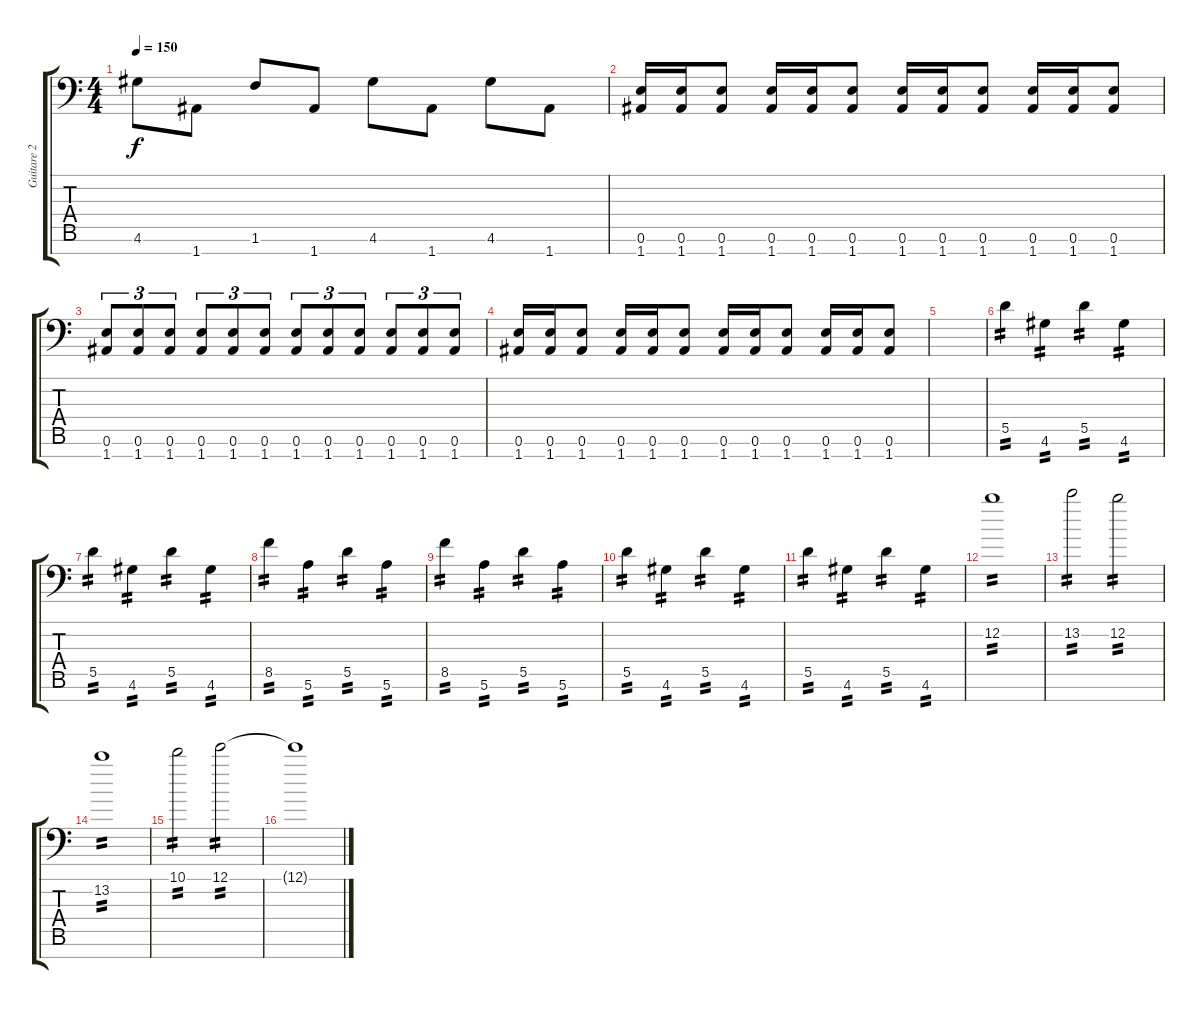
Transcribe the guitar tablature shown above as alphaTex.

\track ("Guitare 2" "Guitare 2") {instrument distortionguitar}
\staff {score tabs}
\tuning (E4 B3 G3 D3 A2 E2 A1) {hide}
\ts (4 4)
\tempo 150
\clef f4
\ks c
4.6.8{dy f} 1.7.8 1.6.8 1.7.8 4.6.8 1.7.8 4.6.8 1.7.8 |
(0.6 1.7).16 (0.6 1.7).16 (0.6 1.7).8 (0.6 1.7).16 (0.6 1.7).16 (0.6 1.7).8 (0.6 1.7).16 (0.6 1.7).16 (0.6 1.7).8 (0.6 1.7).16 (0.6 1.7).16 (0.6 1.7).8 |
(0.6 1.7).8{tu (3 2)} (0.6 1.7).8{tu (3 2)} (0.6 1.7).8{tu (3 2)} (0.6 1.7).8{tu (3 2)} (0.6 1.7).8{tu (3 2)} (0.6 1.7).8{tu (3 2)} (0.6 1.7).8{tu (3 2)} (0.6 1.7).8{tu (3 2)} (0.6 1.7).8{tu (3 2)} (0.6 1.7).8{tu (3 2)} (0.6 1.7).8{tu (3 2)} (0.6 1.7).8{tu (3 2)} |
(0.6 1.7).16 (0.6 1.7).16 (0.6 1.7).8 (0.6 1.7).16 (0.6 1.7).16 (0.6 1.7).8 (0.6 1.7).16 (0.6 1.7).16 (0.6 1.7).8 (0.6 1.7).16 (0.6 1.7).16 (0.6 1.7).8 |
|
5.5.4{tp 2} 4.6.4{tp 2} 5.5.4{tp 2} 4.6.4{tp 2} |
5.5.4{tp 2} 4.6.4{tp 2} 5.5.4{tp 2} 4.6.4{tp 2} |
8.5.4{tp 2} 5.6.4{tp 2} 5.5.4{tp 2} 5.6.4{tp 2} |
8.5.4{tp 2} 5.6.4{tp 2} 5.5.4{tp 2} 5.6.4{tp 2} |
5.5.4{tp 2} 4.6.4{tp 2} 5.5.4{tp 2} 4.6.4{tp 2} |
5.5.4{tp 2} 4.6.4{tp 2} 5.5.4{tp 2} 4.6.4{tp 2} |
12.2.1{tp 2} |
13.2.2{tp 2} 12.2.2{tp 2} |
13.2.1{tp 2} |
10.1.2{tp 2} 12.1.2{tp 2} |
12.1{t}.1
